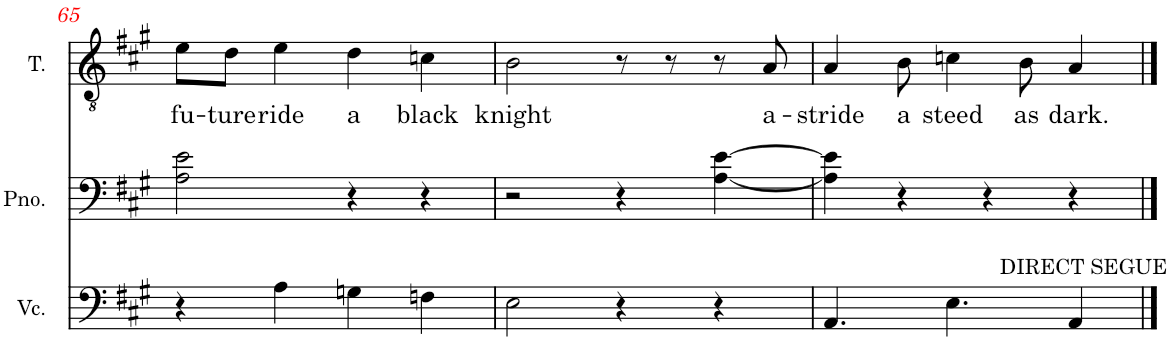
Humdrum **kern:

**kern	**kern	**kern	**text
*part3	*part2	*part1	*part1
*staff3	*staff2	*staff1	*staff1
*I"Violoncello	*I"Piano	*I"Tenor	*
*I'Vc.	*I'Pno.	*I'T.	*
!!LO:PB:g=z
*clefF4	*clefF4	*clefGv2	*
*	*	*ITrd4c7	*
*k[f#c#g#]	*k[f#c#g#]	*k[f#c#g#]	*
*M2/2	*M2/2	*M2/2	*
*met(c|)	*met(c|)	*met(c|)	*
=65	=65	=65	=65
!	!	!	!LO:LY:b
4r	2A\ 2e\	8e\L	fu-
!	!	!	!LO:LY:b
.	.	8d\J	-ture
!	!	!	!LO:LY:b
4A\	.	4e\	ride
!	!	!	!LO:LY:b
4Gn\	4r	4d\	a
!	!	!	!LO:LY:b
4Fn\	4r	4cn\	black
=66	=66	=66	=66
!	!	!	!LO:LY:b
2E\	2r	2B\	knight
4r	4r	8r	.
.	.	8r	.
4r	[4A\ [4e\	8r	.
!	!	!	!LO:LY:b
.	.	8A/	a-
=67	=67	=67	=67
!LO:TX:a:t=DIRECT SEGUE	!	!	!
!	!	!	!LO:LY:b
4.AA/	4A\] 4e\]	4A/	-stride
!	!	!	!LO:LY:b
.	4r	8B\	a
!	!	!	!LO:LY:b
4.E\	.	4cn\	steed
.	4r	.	.
!	!	!	!LO:LY:b
.	.	8B\	as
!	!	!	!LO:LY:b
4AA/	4r	4A/	dark.
==	==	==	==
*-	*-	*-	*-
